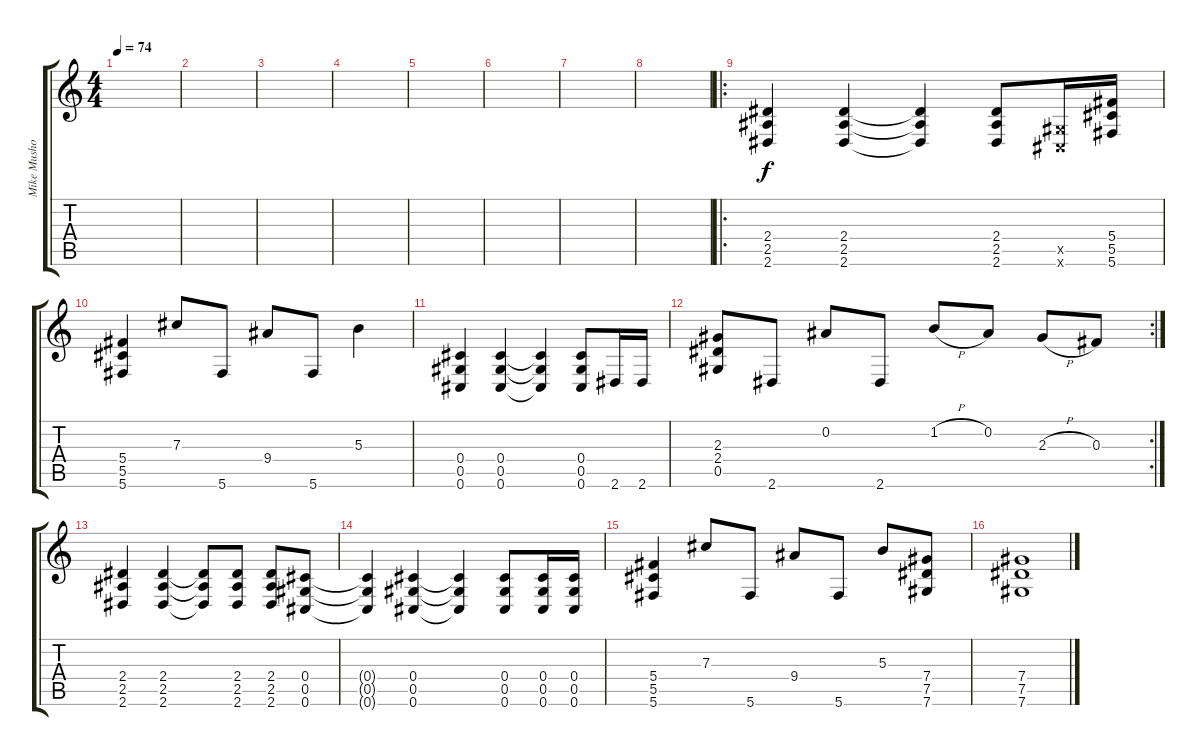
\track ("Mike Mushok (Distorsion)" "Mike Musho") {instrument distortionguitar}
\staff {score tabs}
\tuning (Eb4 Bb3 Gb3 Db3 Ab2 Db2) {hide}
\ts (4 4)
\tempo 74
\clef g2
\ks c
|
|
|
|
|
|
|
|
\ro
(2.4 2.5 2.6).4 (2.4 2.5 2.6).4 (2.4{t} 2.5{t} 2.6{t}).4 (2.4 2.5 2.6).8 (0.5{x} 0.6{x}).16 (5.4 5.5 5.6).16 |
(5.4 5.5 5.6).4 7.3.8 5.6.8 9.4.8 5.6.8 5.3.4 |
(0.4 0.5 0.6).4 (0.4 0.5 0.6).4 (0.4{t} 0.5{t} 0.6{t}).4 (0.4 0.5 0.6).8 2.6.16 2.6.16 |
\rc 2
(2.3 2.4 0.5).8 2.6.8 0.2.8 2.6.8 1.2{h}.8 0.2.8 2.3{h}.8 0.3.8 |
(2.4 2.5 2.6).4 (2.4 2.5 2.6).4 (2.4{t} 2.5{t} 2.6{t}).8 (2.4 2.5 2.6).8 (2.4 2.5 2.6).8 (0.4 0.5 0.6).8 |
(0.4{t} 0.5{t} 0.6{t}).4 (0.4 0.5 0.6).4 (0.4{t} 0.5{t} 0.6{t}).4 (0.4 0.5 0.6).8 (0.4 0.5 0.6).16 (0.4 0.5 0.6).16 |
(5.4 5.5 5.6).4 7.3.8 5.6.8 9.4.8 5.6.8 5.3.8 (7.4 7.5 7.6).8 |
(7.4 7.5 7.6).1
